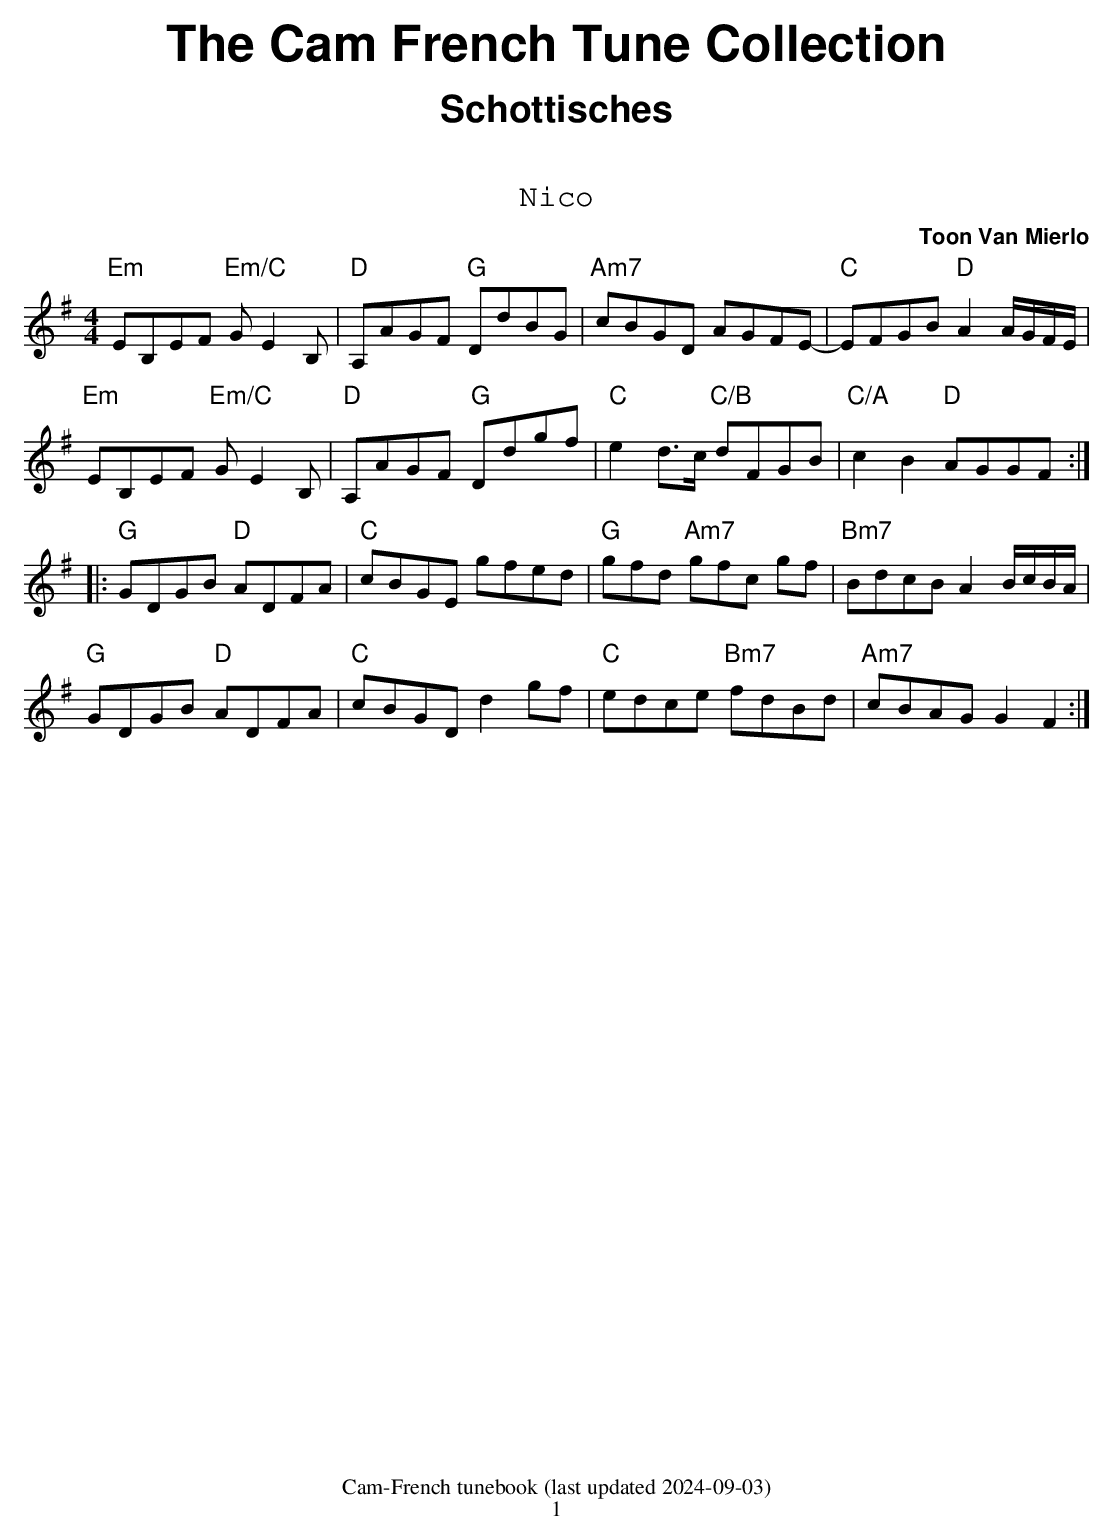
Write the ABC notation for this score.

X:1
T: Nico
C: Toon Van Mierlo
M: 4/4
K: Em
L: 1/8
"Em"EB,EF "Em/C"GE2B,|"D"A,AGF "G"DdBG|"Am7"cBGD AGFE-|"C"EFGB "D"A2A/G/F/E/|
"Em"EB,EF "Em/C"GE2B,|"D"A,AGF "G"Ddgf|"C"e2d>c "C/B"dFGB|"C/A"c2B2 "D"AGGF::
"G"GDGB "D"ADFA|"C"cBGE gfed|"G"gfd "Am7"gfc gf|"Bm7"BdcB A2B/c/B/A/|
"G"GDGB "D"ADFA|"C"cBGD d2gf|"C"edce "Bm7"fdBd|"Am7"cBAG G2F2:|
